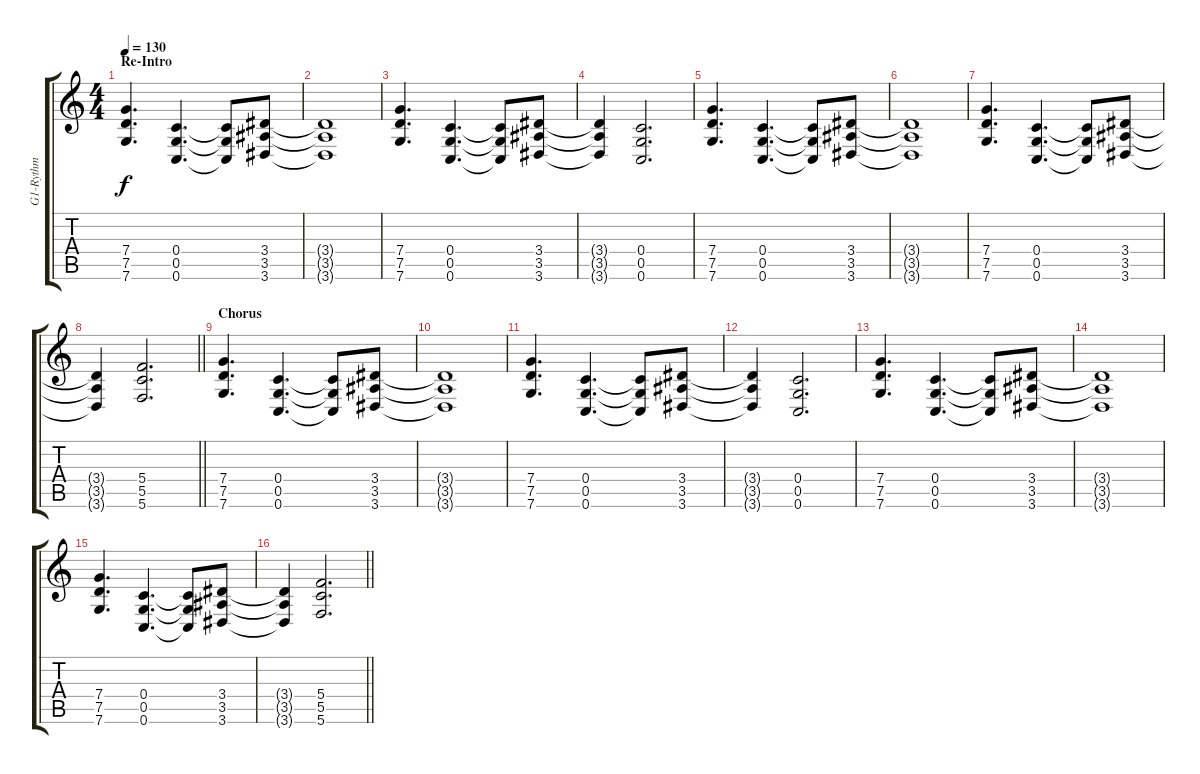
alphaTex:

\track ("G1-Rythm" "G1-Rythm") {instrument distortionguitar}
\staff {score tabs}
\tuning (D4 A3 F3 C3 G2 C2) {hide}
\ts (4 4)
\section ("" "Re-Intro")
\tempo 130
\clef g2
\ks c
(7.4 7.5 7.6).4{d dy f} (0.4 0.5 0.6).4{d} (0.4{t} 0.5{t} 0.6{t}).8 (3.4 3.5 3.6).8 |
(3.4{t} 3.5{t} 3.6{t}).1 |
(7.4 7.5 7.6).4{d} (0.4 0.5 0.6).4{d} (0.4{t} 0.5{t} 0.6{t}).8 (3.4 3.5 3.6).8 |
(3.4{t} 3.5{t} 3.6{t}).4 (0.4 0.5 0.6).2{d} |
(7.4 7.5 7.6).4{d} (0.4 0.5 0.6).4{d} (0.4{t} 0.5{t} 0.6{t}).8 (3.4 3.5 3.6).8 |
(3.4{t} 3.5{t} 3.6{t}).1 |
(7.4 7.5 7.6).4{d} (0.4 0.5 0.6).4{d} (0.4{t} 0.5{t} 0.6{t}).8 (3.4 3.5 3.6).8 |
\barLineRight lightlight
(3.4{t} 3.5{t} 3.6{t}).4 (5.4 5.5 5.6).2{d} |
\section ("" "Chorus")
(7.4 7.5 7.6).4{d} (0.4 0.5 0.6).4{d} (0.4{t} 0.5{t} 0.6{t}).8 (3.4 3.5 3.6).8 |
(3.4{t} 3.5{t} 3.6{t}).1 |
(7.4 7.5 7.6).4{d} (0.4 0.5 0.6).4{d} (0.4{t} 0.5{t} 0.6{t}).8 (3.4 3.5 3.6).8 |
(3.4{t} 3.5{t} 3.6{t}).4 (0.4 0.5 0.6).2{d} |
(7.4 7.5 7.6).4{d} (0.4 0.5 0.6).4{d} (0.4{t} 0.5{t} 0.6{t}).8 (3.4 3.5 3.6).8 |
(3.4{t} 3.5{t} 3.6{t}).1 |
(7.4 7.5 7.6).4{d} (0.4 0.5 0.6).4{d} (0.4{t} 0.5{t} 0.6{t}).8 (3.4 3.5 3.6).8 |
\barLineRight lightlight
(3.4{t} 3.5{t} 3.6{t}).4 (5.4 5.5 5.6).2{d}
